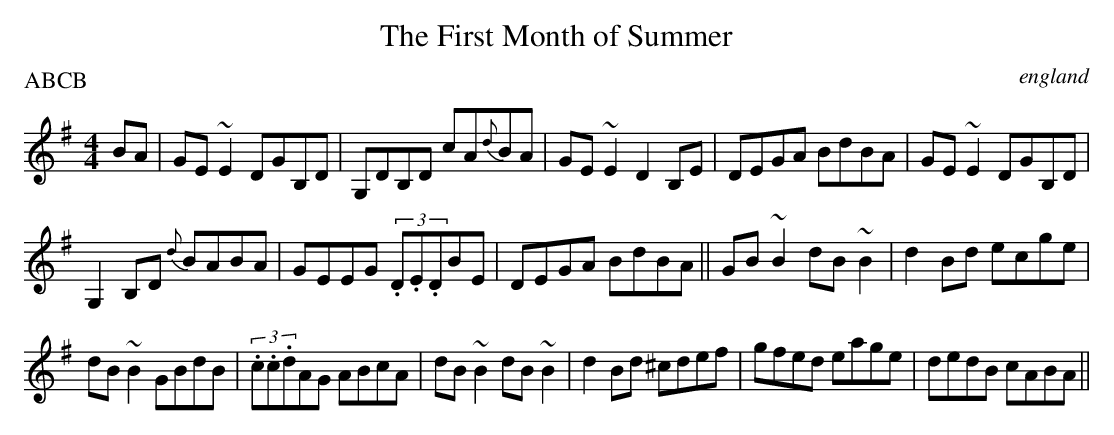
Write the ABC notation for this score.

X:1
T:The First Month of Summer
O:england
M:4/4
L:1/8
P:ABCB
K:G
BA | GE~E2 DGB,D | G,DB,D cA{d}BA | GE~E2 D2B,E | DEGA BdBA | GE~E2 DGB,D |
G,2B,D {d}BABA | GEEG (3.D.E.DBE | DEGA BdBA || GB~B2 dB~B2 | d2Bd ecge |
dB~B2 GBdB | (3.c.c.dAG ABcA | dB~B2 dB~B2 | d2Bd ^cdef | gfed eage | dedB cABA ||
